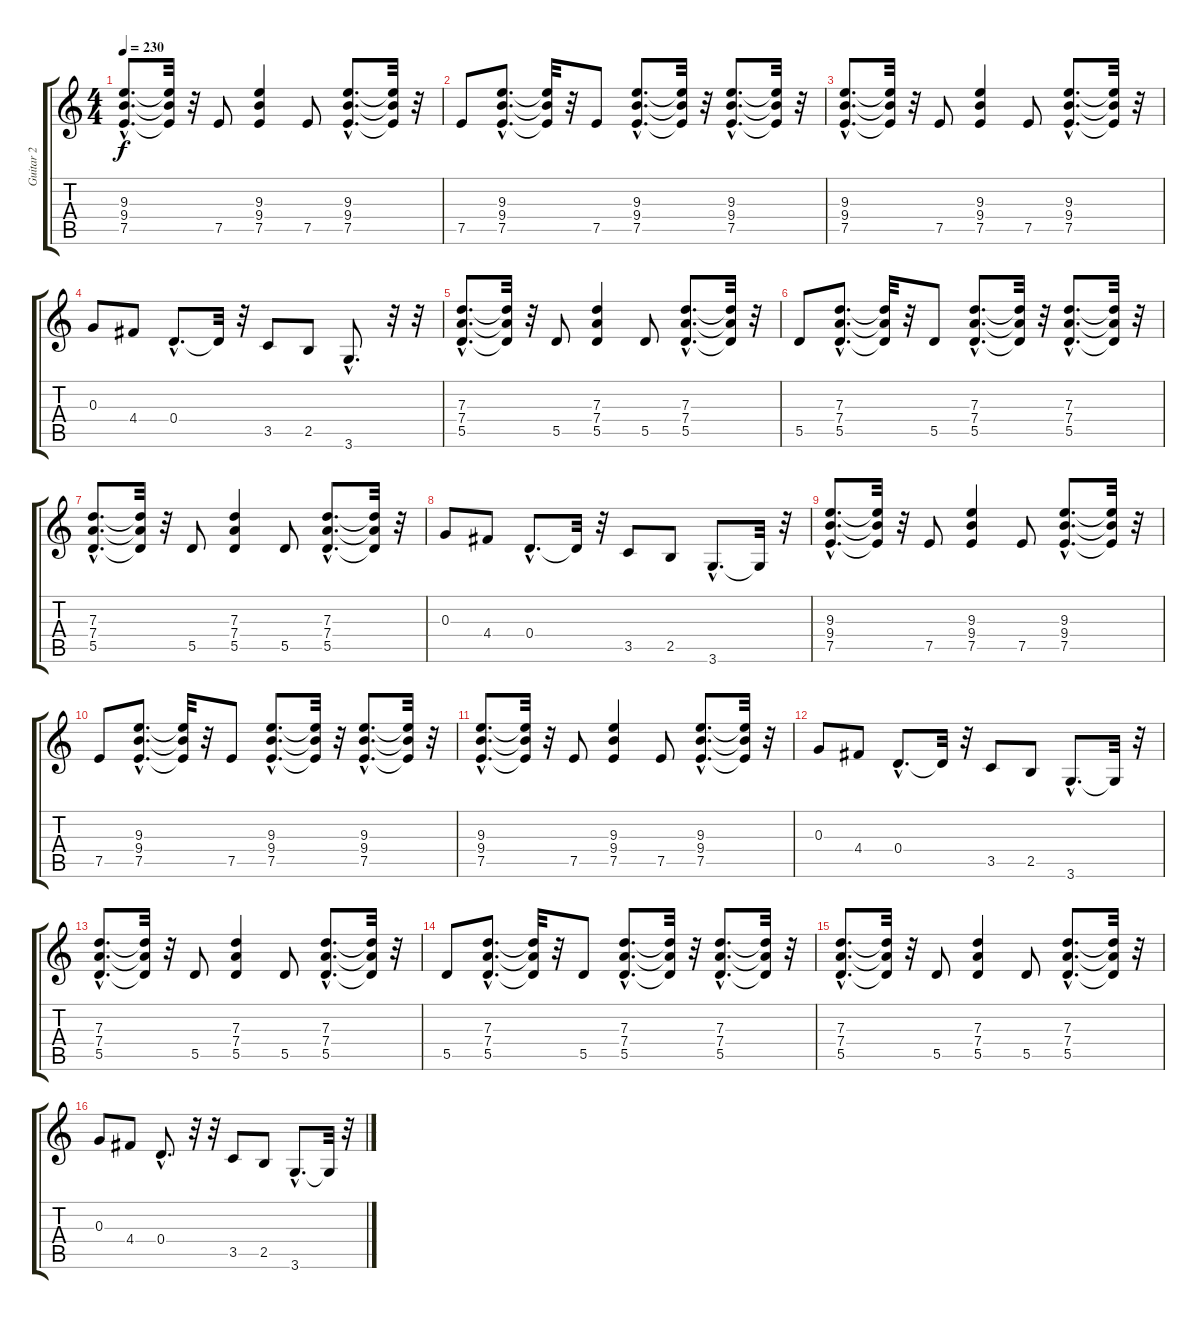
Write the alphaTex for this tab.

\track ("Guitar 2" "Guitar 2") {instrument overdrivenguitar}
\staff {score tabs}
\tuning (E4 B3 G3 D3 A2 E2) {hide}
\ts (4 4)
\tempo 230
\clef g2
\ks c
(9.3{hac} 9.4{hac} 7.5{hac}).8{d dy f} (9.3{t} 9.4{t} 7.5{t}).32 r.32 7.5.8 (9.3 9.4 7.5).4 7.5.8 (9.3{hac} 9.4{hac} 7.5{hac}).8{d} (9.3{t} 9.4{t} 7.5{t}).32 r.32 |
7.5.8 (9.3{hac} 9.4{hac} 7.5{hac}).8{d} (9.3{t} 9.4{t} 7.5{t}).32 r.32 7.5.8 (9.3{hac} 9.4{hac} 7.5{hac}).8{d} (9.3{t} 9.4{t} 7.5{t}).32 r.32 (9.3{hac} 9.4{hac} 7.5{hac}).8{d} (9.3{t} 9.4{t} 7.5{t}).32 r.32 |
(9.3{hac} 9.4{hac} 7.5{hac}).8{d} (9.3{t} 9.4{t} 7.5{t}).32 r.32 7.5.8 (9.3 9.4 7.5).4 7.5.8 (9.3{hac} 9.4{hac} 7.5{hac}).8{d} (9.3{t} 9.4{t} 7.5{t}).32 r.32 |
0.3.8 4.4.8 0.4{hac}.8{d} 0.4{t}.32 r.32 3.5.8 2.5.8 3.6{hac}.8{d} r.32 r.32 |
(7.3{hac} 7.4{hac} 5.5{hac}).8{d} (7.3{t} 7.4{t} 5.5{t}).32 r.32 5.5.8 (7.3 7.4 5.5).4 5.5.8 (7.3{hac} 7.4{hac} 5.5{hac}).8{d} (7.3{t} 7.4{t} 5.5{t}).32 r.32 |
5.5.8 (7.3{hac} 7.4{hac} 5.5{hac}).8{d} (7.3{t} 7.4{t} 5.5{t}).32 r.32 5.5.8 (7.3{hac} 7.4{hac} 5.5{hac}).8{d} (7.3{t} 7.4{t} 5.5{t}).32 r.32 (7.3{hac} 7.4{hac} 5.5{hac}).8{d} (7.3{t} 7.4{t} 5.5{t}).32 r.32 |
(7.3{hac} 7.4{hac} 5.5{hac}).8{d} (7.3{t} 7.4{t} 5.5{t}).32 r.32 5.5.8 (7.3 7.4 5.5).4 5.5.8 (7.3{hac} 7.4{hac} 5.5{hac}).8{d} (7.3{t} 7.4{t} 5.5{t}).32 r.32 |
0.3.8 4.4.8 0.4{hac}.8{d} 0.4{t}.32 r.32 3.5.8 2.5.8 3.6{hac}.8{d} 3.6{t}.32 r.32 |
(9.3{hac} 9.4{hac} 7.5{hac}).8{d} (9.3{t} 9.4{t} 7.5{t}).32 r.32 7.5.8 (9.3 9.4 7.5).4 7.5.8 (9.3{hac} 9.4{hac} 7.5{hac}).8{d} (9.3{t} 9.4{t} 7.5{t}).32 r.32 |
7.5.8 (9.3{hac} 9.4{hac} 7.5{hac}).8{d} (9.3{t} 9.4{t} 7.5{t}).32 r.32 7.5.8 (9.3{hac} 9.4{hac} 7.5{hac}).8{d} (9.3{t} 9.4{t} 7.5{t}).32 r.32 (9.3{hac} 9.4{hac} 7.5{hac}).8{d} (9.3{t} 9.4{t} 7.5{t}).32 r.32 |
(9.3{hac} 9.4{hac} 7.5{hac}).8{d} (9.3{t} 9.4{t} 7.5{t}).32 r.32 7.5.8 (9.3 9.4 7.5).4 7.5.8 (9.3{hac} 9.4{hac} 7.5{hac}).8{d} (9.3{t} 9.4{t} 7.5{t}).32 r.32 |
0.3.8 4.4.8 0.4{hac}.8{d} 0.4{t}.32 r.32 3.5.8 2.5.8 3.6{hac}.8{d} 3.6{t}.32 r.32 |
(7.3{hac} 7.4{hac} 5.5{hac}).8{d} (7.3{t} 7.4{t} 5.5{t}).32 r.32 5.5.8 (7.3 7.4 5.5).4 5.5.8 (7.3{hac} 7.4{hac} 5.5{hac}).8{d} (7.3{t} 7.4{t} 5.5{t}).32 r.32 |
5.5.8 (7.3{hac} 7.4{hac} 5.5{hac}).8{d} (7.3{t} 7.4{t} 5.5{t}).32 r.32 5.5.8 (7.3{hac} 7.4{hac} 5.5{hac}).8{d} (7.3{t} 7.4{t} 5.5{t}).32 r.32 (7.3{hac} 7.4{hac} 5.5{hac}).8{d} (7.3{t} 7.4{t} 5.5{t}).32 r.32 |
(7.3{hac} 7.4{hac} 5.5{hac}).8{d} (7.3{t} 7.4{t} 5.5{t}).32 r.32 5.5.8 (7.3 7.4 5.5).4 5.5.8 (7.3{hac} 7.4{hac} 5.5{hac}).8{d} (7.3{t} 7.4{t} 5.5{t}).32 r.32 |
0.3.8 4.4.8 0.4{hac}.8{d} r.32 r.32 3.5.8 2.5.8 3.6{hac}.8{d} 3.6{t}.32 r.32
